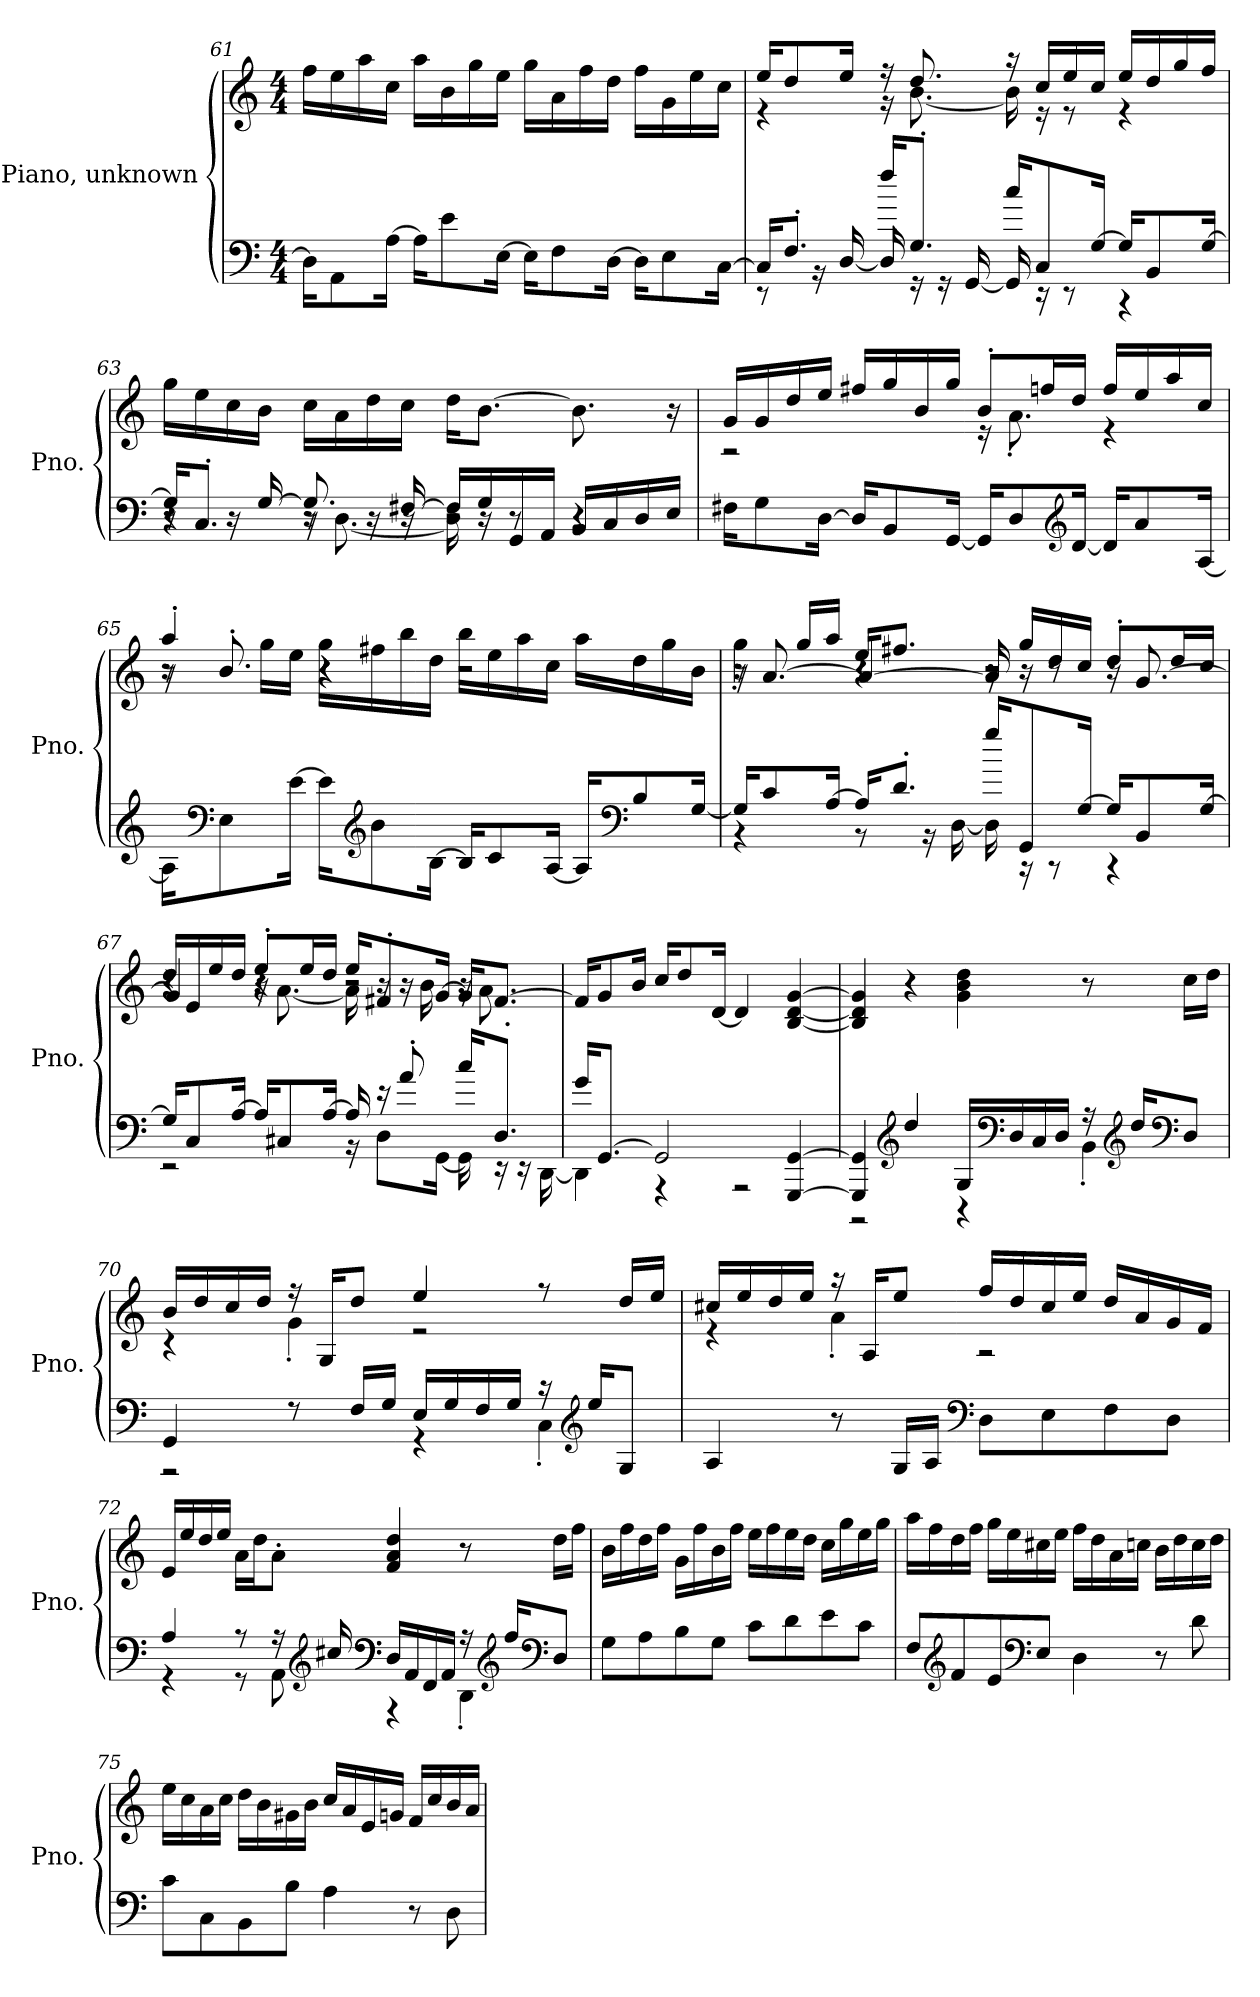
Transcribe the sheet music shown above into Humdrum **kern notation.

**kern	**kern
*part1	*part1
*staff2	*staff1
*I"Piano, unknown	*
*I'Pno.	*
*clefF4	*clefG2
*k[]	*k[]
*M4/4	*M4/4
=61	=61
16D\KL]	16ff\LL
8AA\	16ee\
.	16aa\
[16A\Jk	16cc\JJ
16A\KL]	16aa\LL
8e\	16b\
.	16gg\
[16E\Jk	16ee\JJ
16E\KL]	16gg\LL
8F\	16a\
.	16ff\
[16D\Jk	16dd\JJ
16D\KL]	16ff\LL
8E\	16g\
.	16ee\
[16C\Jk	16cc\JJ
!!LO:LB:g=z
=62	=62
*^	*^
16C/KL]	8r	16ee/KL	4r
8.F'/J	.	8dd/	.
.	16r	.	.
.	[16D/	16ee/Jk	.
16ff/KL	16D/]	16r	16r
8.G'/J	16r	8.dd/	[8.b\
.	16r	.	.
.	[16GG/	.	.
16cc/KL	16GG/]	16r	16b\]
8C/	16r	16cc/LL	16r
.	8r	16ee/	8r
[16G/Jk	.	16cc/JJ	.
16G/KL]	4r	16ee/LL	4r
8BB/	.	16dd/	.
.	.	16gg/	.
[16G/Jk	.	16ff/JJ	.
*	*	*v	*v
=63	=63	=63
*	*^	*
16G/KL]	4r	8r	16gg\LL
8.C'/J	.	.	16ee\
.	.	16r	16cc\
.	.	[16G/	16b\JJ
8r	16r	8.G/]	16cc\LL
.	[8.D\	.	16a\
16r	.	.	16dd\
[16F#X/	.	16r	16cc\JJ
16F#/LL]	16D\]	2r	16dd\KL
16G/	16r	.	[8.b\J
16GG/	8r	.	.
16AA/JJ	.	.	.
16BB/LL	4r	.	8.b\]
16C/	.	.	.
16D/	.	.	.
16E/JJ	.	.	16r
*v	*v	*v	*
!!LO:LB:g=z
=64	=64
*	*^
16F#X\KL	16g/LL	2r
8G\	16g/	.
.	16dd/	.
[16D\Jk	16ee/JJ	.
16D/KL]	16ff#X/LL	.
8BB/	16gg/	.
.	16b/	.
[16GG/Jk	16gg/JJ	.
16GG/KL]	8b'/L	16r
8D/	.	8.a'\
.	16ffn/L	.
*clefG2	*	*
[16d/Jk	16dd/JJ	.
16d/KL]	16ff/LL	4r
8a/	16ee/	.
.	16aa/	.
[16A/Jk	16cc/JJ	.
=65	=65	=65
*	*	*^
16A\KL]	4aa'/	8r	16r
*clefF4	*	*	*
8E\	.	.	8.b'/
.	.	16gg\LL	.
[16e\Jk	.	16ee\JJ	.
16e\KL]	4r	16gg\LL	4r
*clefG2	*	*	*
8b\	.	16ff#X\	.
.	.	16bb\	.
[16B\Jk	.	16dd\JJ	.
16B/KL]	2r	16bb\LL	2r
8c/	.	16ee\	.
.	.	16aa\	.
[16A/Jk	.	16cc\JJ	.
16A/KL]	.	16aa\LL	.
*clefF4	*	*	*
8B/	.	16dd\	.
.	.	16gg\	.
[16G/Jk	.	16b\JJ	.
!!LO:PB:g=z	!!	!!
=66	=66	=66	=66
*^	*	*	*
16G/KL]	4r	8r	4gg'\	16r
8c/	.	.	.	[8.a/
.	.	16gg/LL	.	.
[16A/Jk	.	16aa/JJ	.	.
16A/KL]	8r	16ee/KL	4r	4a/_
8.d'/J	.	8.ff#X/J	.	.
.	16r	.	.	.
.	[16D\	.	.	.
16gg/KL	16D\]	16r	2r	16a/]
8GG/	16r	16gg/LL	.	16r
.	8r	16dd/	.	8r
[16G/Jk	.	16cc/JJ	.	.
16G/KL]	4r	8dd'/L	.	16r
8BB/	.	.	.	[8.g/
.	.	16dd/L	.	.
[16G/Jk	.	16cc/JJ	.	.
=67	=67	=67	=67	=67
16G/KL]	2r	16dd/LL	4r	4g/]
8C/	.	16e/	.	.
.	.	16ee/	.	.
[16A/Jk	.	16dd/JJ	.	.
16A/KL]	.	8ee'/L	16r	4r
8C#X/	.	.	[8.a\	.
.	.	16ee/L	.	.
[16A/Jk	.	16dd/JJ	.	.
16A/]	16r	16ee/KL	16a\]	2r
16r	8D\L	8f#X'/	16r	.
8a'/	.	.	16r	.
.	[16GG\Jk	[16g/Jk	16b\	.
16cc/KL	16GG\]	16g/KL]	16r	.
8.D'/J	16r	[8.f#/J	8.a\	.
.	16r	.	.	.
.	[16DD\	.	.	.
*	*	*v	*v	*v
!!LO:LB:g=z
=68	=68	=68
16g/KL	4DD\]	16f#/KL]
[8.GG/J	.	8g/
.	.	16b/Jk
2GG/]	4r	16cc/KL
.	.	8dd/
.	.	[16d/Jk
.	2r	4d/]
[4GGG/ [4GG/	.	[4B/ [4d/ [4g/
=69	=69	=69
4GGG/] 4GG/]	2r	4B/] 4d/] 4g/]
*clefG2	*	*
4dd/	.	4r
16G/LL	4r	4g\ 4b\ 4dd\
*clefF4	*	*
16D/	.	.
16C/	.	.
16D/JJ	.	.
16r	4BB'\	8r
*clefG2	*	*
16dd/KL	.	.
*clefF4	*	*
8D/J	.	16cc\LL
.	.	16dd\JJ
=70	=70	=70
*	*	*^
4GG/	2r	16b/LL	4r
.	.	16dd/	.
.	.	16cc/	.
.	.	16dd/JJ	.
8r	.	16r	4g'\
.	.	16G/KL	.
16F/LL	.	8dd/J	.
16G/JJ	.	.	.
16E/LL	4r	4ee/	2r
16G/	.	.	.
16F/	.	.	.
16G/JJ	.	.	.
16r	4C'\	8r	.
*clefG2	*	*	*
16ee/KL	.	.	.
8G/J	.	16dd/LL	.
.	.	16ee/JJ	.
*v	*v	*	*
!!LO:LB:g=z	!!
=71	=71	=71
4A/	16cc#X/LL	4r
.	16ee/	.
.	16dd/	.
.	16ee/JJ	.
8r	16r	4a'\
.	16A/KL	.
16G/LL	8ee/J	.
16A/JJ	.	.
*clefF4	*	*
8D\L	16ff/LL	2r
.	16dd/	.
8E\	16cc#/	.
.	16ee/JJ	.
8F\	16dd/LL	.
.	16a/	.
8D\J	16g/	.
.	16f/JJ	.
*	*v	*v
=72	=72
*^	*
4A/	4r	16e/LL
.	.	16ee/
.	.	16dd/
.	.	16ee/JJ
8r	8r	16a\LL
.	.	16dd\J
16r	8AA\	8a'\J
*clefG2	*	*
16cc#X/	.	.
*clefF4	*	*
16D/LL	4r	4f/ 4a/ 4dd/
16AA/	.	.
16FF/	.	.
16AA/JJ	.	.
16r	4DD'\	8r
*clefG2	*	*
16ff/KL	.	.
*clefF4	*	*
8D/J	.	16dd\LL
.	.	16ff\JJ
*v	*v	*
!!LO:LB:g=z
=73	=73
8G\L	16b\LL
.	16ff\
8A\	16dd\
.	16ff\JJ
8B\	16g\LL
.	16ff\
8G\J	16b\
.	16ff\JJ
8c\L	16ee\LL
.	16ff\
8d\	16ee\
.	16dd\JJ
8e\	16cc\LL
.	16gg\
8c\J	16ee\
.	16gg\JJ
=74	=74
8F/L	16aa\LL
.	16ff\
*clefG2	*
8f/	16dd\
.	16ff\JJ
8e/	16gg\LL
.	16ee\
*clefF4	*
8E/J	16cc#X\
.	16ee\JJ
4D\	16ff\LL
.	16dd\
.	16a\
.	16ccn\JJ
8r	16b\LL
.	16dd\
8d\	16cc\
.	16dd\JJ
!!LO:LB:g=z
=75	=75
8c\L	16ee\LL
.	16cc\
8C\	16a\
.	16cc\JJ
8BB\	16dd\LL
.	16b\
8B\J	16g#X\
.	16b\JJ
4A\	16cc/LL
.	16a/
.	16e/
.	16gn/JJ
8r	16f/LL
.	16cc/
8D\	16b/
.	16a/JJ
=	=
*-	*-
